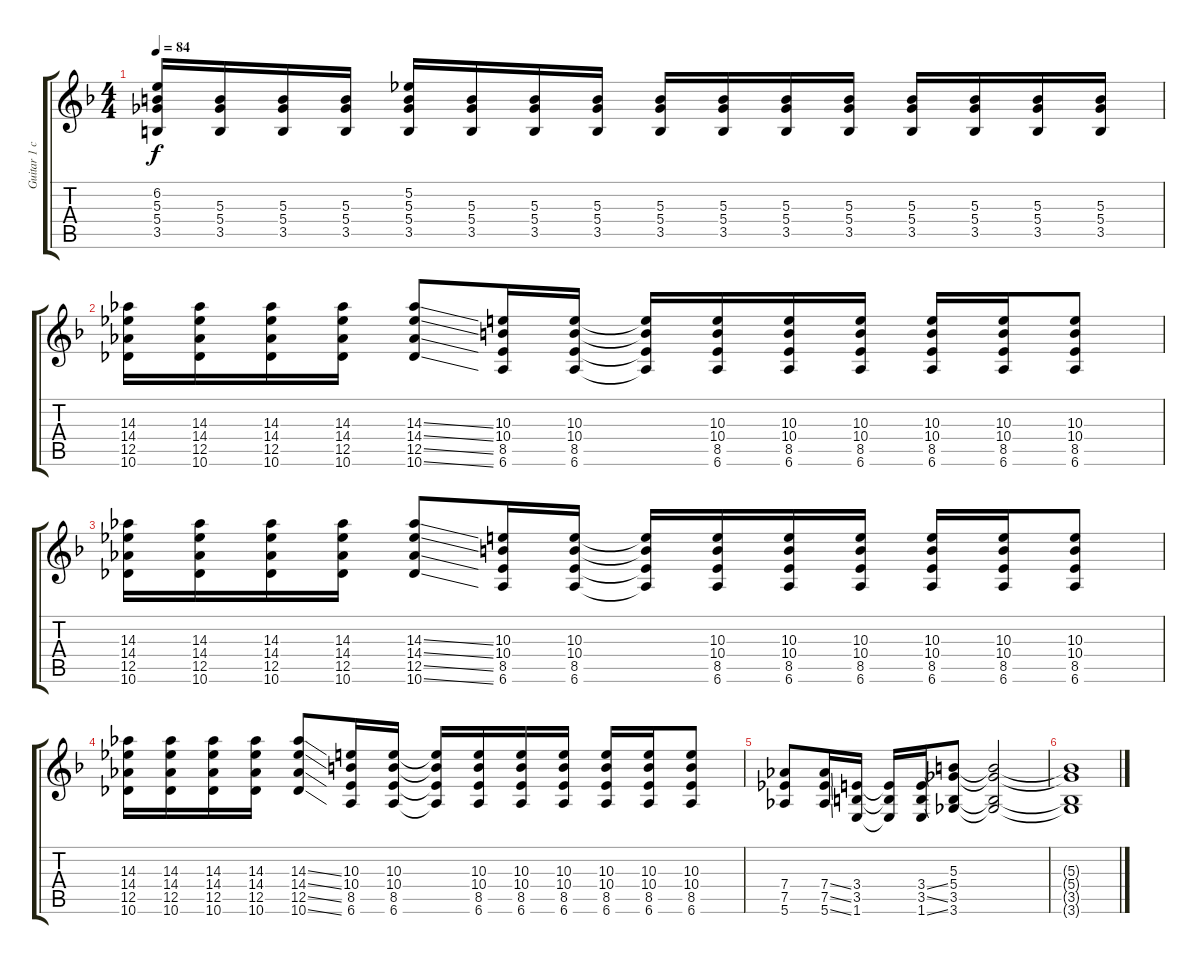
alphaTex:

\track ("Guitar 1 clean w/chorus" "Guitar 1 c") {instrument electricguitarclean}
\staff {score tabs}
\tuning (Eb4 Bb3 Gb3 Db3 Ab2 Eb2) {hide}
\ts (4 4)
\tempo 84
\clef g2
\ks dminor
(6.2 5.3 5.4 3.5).16{dy f} (5.3 5.4 3.5).16 (5.3 5.4 3.5).16 (5.3 5.4 3.5).16 (5.2 5.3 5.4 3.5).16 (5.3 5.4 3.5).16 (5.3 5.4 3.5).16 (5.3 5.4 3.5).16 (5.3 5.4 3.5).16 (5.3 5.4 3.5).16 (5.3 5.4 3.5).16 (5.3 5.4 3.5).16 (5.3 5.4 3.5).16 (5.3 5.4 3.5).16 (5.3 5.4 3.5).16 (5.3 5.4 3.5).16 |
(14.3 14.4 12.5 10.6).16 (14.3 14.4 12.5 10.6).16 (14.3 14.4 12.5 10.6).16 (14.3 14.4 12.5 10.6).16 (14.3{ss} 14.4{ss} 12.5{ss} 10.6{ss}).8 (10.3 10.4 8.5 6.6).16 (10.3 10.4 8.5 6.6).16 (10.3{t} 10.4{t} 8.5{t} 6.6{t}).16 (10.3 10.4 8.5 6.6).16 (10.3 10.4 8.5 6.6).16 (10.3 10.4 8.5 6.6).16 (10.3 10.4 8.5 6.6).16 (10.3 10.4 8.5 6.6).16 (10.3 10.4 8.5 6.6).8 |
(14.3 14.4 12.5 10.6).16 (14.3 14.4 12.5 10.6).16 (14.3 14.4 12.5 10.6).16 (14.3 14.4 12.5 10.6).16 (14.3{ss} 14.4{ss} 12.5{ss} 10.6{ss}).8 (10.3 10.4 8.5 6.6).16 (10.3 10.4 8.5 6.6).16 (10.3{t} 10.4{t} 8.5{t} 6.6{t}).16 (10.3 10.4 8.5 6.6).16 (10.3 10.4 8.5 6.6).16 (10.3 10.4 8.5 6.6).16 (10.3 10.4 8.5 6.6).16 (10.3 10.4 8.5 6.6).16 (10.3 10.4 8.5 6.6).8 |
(14.3 14.4 12.5 10.6).16 (14.3 14.4 12.5 10.6).16 (14.3 14.4 12.5 10.6).16 (14.3 14.4 12.5 10.6).16 (14.3{ss} 14.4{ss} 12.5{ss} 10.6{ss}).8 (10.3 10.4 8.5 6.6).16 (10.3 10.4 8.5 6.6).16 (10.3{t} 10.4{t} 8.5{t} 6.6{t}).16 (10.3 10.4 8.5 6.6).16 (10.3 10.4 8.5 6.6).16 (10.3 10.4 8.5 6.6).16 (10.3 10.4 8.5 6.6).16 (10.3 10.4 8.5 6.6).16 (10.3 10.4 8.5 6.6).8 |
(7.4 7.5 5.6).8 (7.4{ss} 7.5{ss} 5.6{ss}).16 (3.4 3.5 1.6).16 (3.4{t} 3.5{t} 1.6{t}).16 (3.4{ss} 3.5{ss} 1.6{ss}).16 (5.3 5.4 3.5 3.6).8 (5.3{t} 5.4{t} 3.5{t} 3.6{t}).2 |
(5.3{t} 5.4{t} 3.5{t} 3.6{t}).1
